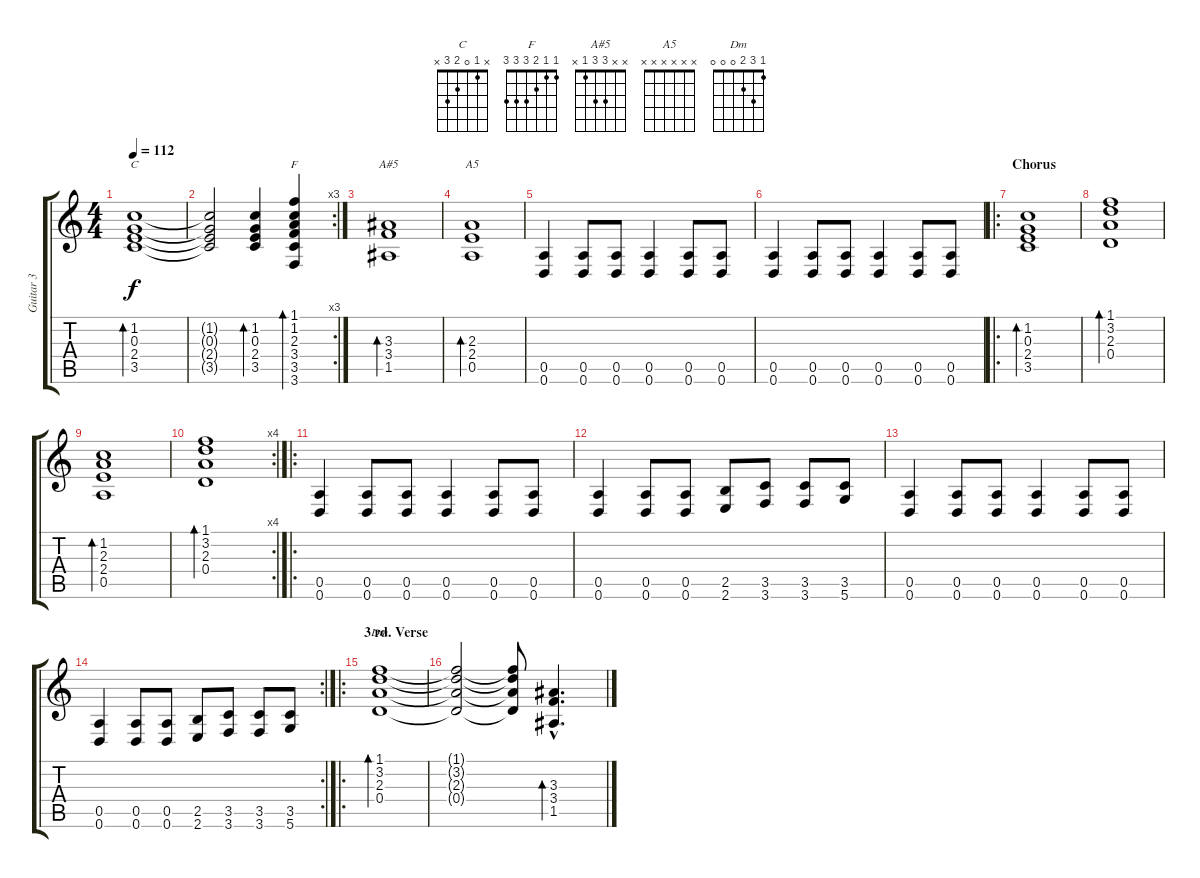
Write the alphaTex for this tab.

\track ("Guitar 3" "Guitar 3") {instrument overdrivenguitar}
\staff {score tabs}
\tuning (E4 B3 G3 D3 A2 D2) {hide}
\chord ("C" x 1 0 2 3 x)
\chord ("F" 1 1 2 3 3 3)
\chord ("A#5" x x 3 3 1 x)
\chord ("A5" x x x x x x) {firstfret 0}
\chord ("Dm" 1 3 2 0 0 0)
\ts (4 4)
\tempo 112
\clef g2
\ks c
(1.2 0.3 2.4 3.5).1{bd 120 ch "C" dy f} |
\rc 3
(1.2{t} 0.3{t} 2.4{t} 3.5{t}).2 (1.2 0.3 2.4 3.5).4{bd 120} (1.1 1.2 2.3 3.4 3.5 3.6).4{bd 120 ch "F"} |
(3.3 3.4 1.5).1{bd 60 ch "A#5"} |
(2.3 2.4 0.5).1{bd 60 ch "A5"} |
(0.5 0.6).4{instrument overdrivenguitar} (0.5 0.6).8 (0.5 0.6).8 (0.5 0.6).4 (0.5 0.6).8 (0.5 0.6).8 |
(0.5 0.6).4 (0.5 0.6).8 (0.5 0.6).8 (0.5 0.6).4 (0.5 0.6).8 (0.5 0.6).8 |
\ro
\section ("" "Chorus")
(1.2 0.3 2.4 3.5).1{bd 60 instrument electricguitarclean} |
(1.1 3.2 2.3 0.4).1{bd 120} |
(1.2 2.3 2.4 0.5).1{bd 120} |
\rc 4
(1.1 3.2 2.3 0.4).1{bd 120} |
\ro
(0.5 0.6).4{instrument overdrivenguitar} (0.5 0.6).8 (0.5 0.6).8 (0.5 0.6).4 (0.5 0.6).8 (0.5 0.6).8 |
(0.5 0.6).4 (0.5 0.6).8 (0.5 0.6).8 (2.5 2.6).8 (3.5 3.6).8 (3.5 3.6).8 (3.5 5.6).8 |
(0.5 0.6).4 (0.5 0.6).8 (0.5 0.6).8 (0.5 0.6).4 (0.5 0.6).8 (0.5 0.6).8 |
\rc 2
(0.5 0.6).4 (0.5 0.6).8 (0.5 0.6).8 (2.5 2.6).8 (3.5 3.6).8 (3.5 3.6).8 (3.5 5.6).8 |
\ro
\section ("" "3 rd. Verse")
(1.1 3.2 2.3 0.4).1{bd 240 ch "Dm" instrument electricguitarclean} |
(1.1{t} 3.2{t} 2.3{t} 0.4{t}).2 (1.1{t} 3.2{t} 2.3{t} 0.4{t}).8 (3.3{hac} 3.4{hac} 1.5{hac}).4{d bd 120}
